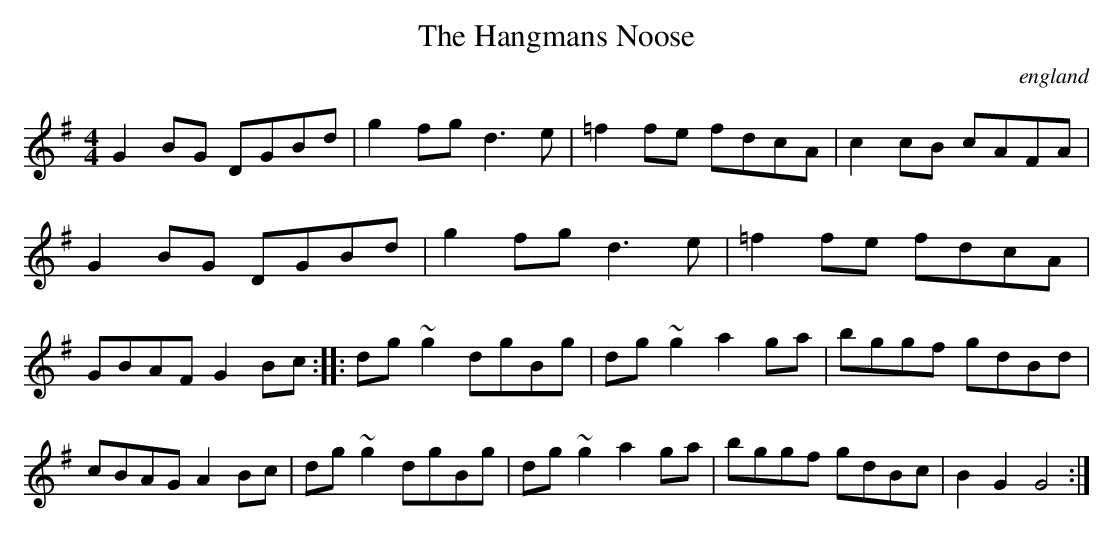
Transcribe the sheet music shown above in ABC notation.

X:1
T:The Hangmans Noose
O:england
M:4/4
L:1/8
K:G
G2BG DGBd | g2fg d3e | =f2fe fdcA | c2cB cAFA | G2BG DGBd | g2fg d3e |\
=f2fe fdcA | GBAF G2Bc :: dg~g2 dgBg | dg~g2 a2ga | bggf gdBd |\
cBAG A2Bc | dg~g2 dgBg | dg~g2 a2ga | bggf gdBc | B2G2 G4 :|
